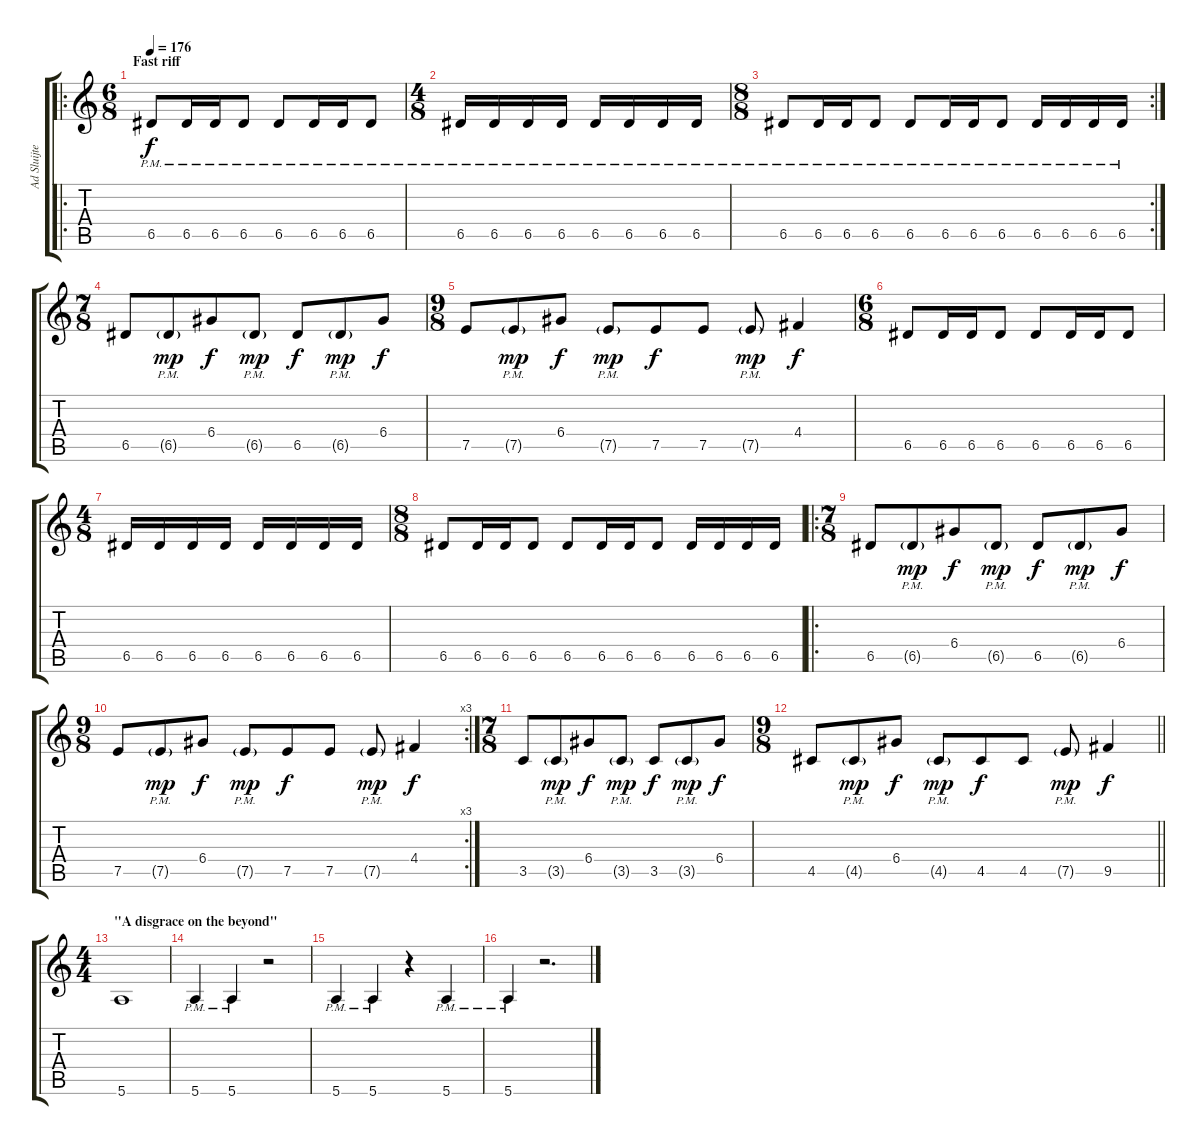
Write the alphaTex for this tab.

\track ("Ad Sluijter" "Ad Sluijte") {instrument distortionguitar}
\staff {score tabs}
\tuning (E4 B3 G3 D3 A2 E2) {hide}
\ro
\ts (6 8)
\section ("" "Fast riff")
\tempo 176
\clef g2
\ks c
6.5{pm}.8{dy f} 6.5{pm}.16 6.5{pm}.16 6.5{pm}.8 6.5{pm}.8 6.5{pm}.16 6.5{pm}.16 6.5{pm}.8 |
\ts (4 8)
6.5{pm}.16 6.5{pm}.16 6.5{pm}.16 6.5{pm}.16 6.5{pm}.16 6.5{pm}.16 6.5{pm}.16 6.5{pm}.16 |
\rc 2
\ts (8 8)
6.5{pm}.8 6.5{pm}.16 6.5{pm}.16 6.5{pm}.8 6.5{pm}.8 6.5{pm}.16 6.5{pm}.16 6.5{pm}.8 6.5{pm}.16 6.5{pm}.16 6.5{pm}.16 6.5{pm}.16 |
\ts (7 8)
6.5.8 6.5{g pm}.8{dy mp} 6.4.8{dy f} 6.5{g pm}.8{dy mp} 6.5.8{dy f} 6.5{g pm}.8{dy mp} 6.4.8{dy f} |
\ts (9 8)
7.5.8 7.5{g pm}.8{dy mp} 6.4.8{dy f} 7.5{g pm}.8{dy mp} 7.5.8{dy f} 7.5.8 7.5{g pm}.8{dy mp} 4.4.4{dy f} |
\ts (6 8)
6.5.8 6.5.16 6.5.16 6.5.8 6.5.8 6.5.16 6.5.16 6.5.8 |
\ts (4 8)
6.5.16 6.5.16 6.5.16 6.5.16 6.5.16 6.5.16 6.5.16 6.5.16 |
\ts (8 8)
6.5.8 6.5.16 6.5.16 6.5.8 6.5.8 6.5.16 6.5.16 6.5.8 6.5.16 6.5.16 6.5.16 6.5.16 |
\ro
\ts (7 8)
6.5.8 6.5{g pm}.8{dy mp} 6.4.8{dy f} 6.5{g pm}.8{dy mp} 6.5.8{dy f} 6.5{g pm}.8{dy mp} 6.4.8{dy f} |
\rc 3
\ts (9 8)
7.5.8 7.5{g pm}.8{dy mp} 6.4.8{dy f} 7.5{g pm}.8{dy mp} 7.5.8{dy f} 7.5.8 7.5{g pm}.8{dy mp} 4.4.4{dy f} |
\ts (7 8)
3.5.8 3.5{g pm}.8{dy mp} 6.4.8{dy f} 3.5{g pm}.8{dy mp} 3.5.8{dy f} 3.5{g pm}.8{dy mp} 6.4.8{dy f} |
\ts (9 8)
\barLineRight lightlight
4.5.8 4.5{g pm}.8{dy mp} 6.4.8{dy f} 4.5{g pm}.8{dy mp} 4.5.8{dy f} 4.5.8 7.5{g pm}.8{dy mp} 9.5.4{dy f} |
\ts (4 4)
\section ("" "\"A disgrace on the beyond\"")
5.6.1 |
5.6{pm}.4 5.6{pm}.4 r.2 |
5.6{pm}.4 5.6{pm}.4 r.4 5.6{pm}.4 |
5.6{pm}.4 r.2{d}
